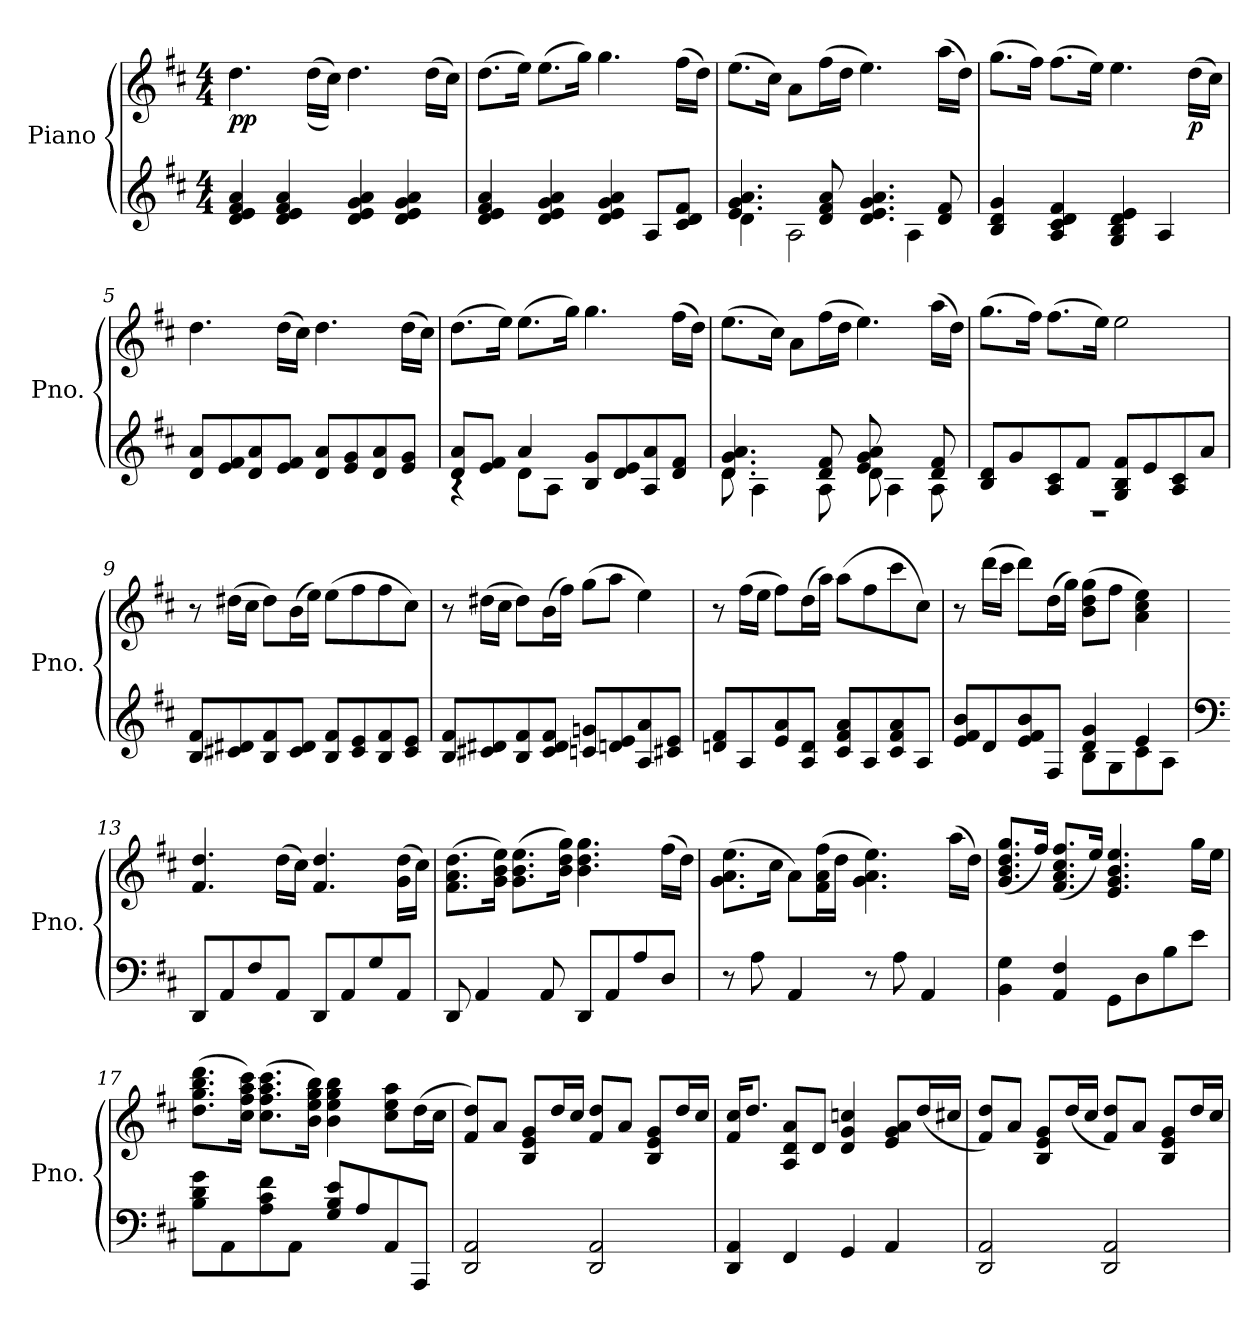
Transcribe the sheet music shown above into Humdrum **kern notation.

**kern	**kern	**dynam
*part1	*part1	*part1
*staff2	*staff1	*staff1/2
*I"Piano	*	*
*I'Pno.	*	*
*clefG2	*clefG2	*
*k[f#c#]	*k[f#c#]	*
*M4/4	*M4/4	*
*MM55	*MM55	*
=1	=1	=1
!	!	!LO:DY:b
4d/ 4e/ 4f#/ 4a/	4.dd\	pp
4d/ 4e/ 4f#/ 4a/	.	.
.	((16dd\LL	.
.	16cc#\JJ))	.
4d/ 4e/ 4g/ 4a/	4.dd\	.
4d/ 4e/ 4g/ 4a/	.	.
.	(16dd\LL	.
.	16cc#\JJ)	.
=2	=2	=2
4d/ 4e/ 4f#/ 4a/	(8.dd\L	.
.	16ee\Jk)	.
4d/ 4e/ 4g/ 4a/	(8.ee\L	.
.	16gg\Jk)	.
4d/ 4e/ 4g/ 4a/	4.gg\	.
8A/L	.	.
8c#/ 8d/ 8f#/J	(16ff#\LL	.
.	16dd\JJ)	.
=3	=3	=3
*^	*	*
4.e/ 4.g/ 4.a/	4d\	(8.ee\L	.
.	.	16cc#\Jk)	.
.	2A\	8a\L	.
8d/ 8f#/ 8a/	.	(16ff#\L	.
.	.	16dd\JJ	.
4.d/ 4.e/ 4.g/ 4.a/	.	4.ee\)	.
.	4A\	.	.
8d/ 8f#/	.	(16aa\LL	.
.	.	16dd\JJ)	.
=4	=4	=4	=4
4B/ 4d/ 4g/	1ryy	(8.gg\L	.
.	.	16ff#\Jk)	.
4A/ 4c#/ 4d/ 4f#/	.	(8.ff#\L	.
.	.	16ee\Jk)	.
4G/ 4B/ 4d/ 4e/	.	4.ee\	.
4A/	.	.	.
!	!	!	!LO:DY:b
.	.	(16dd\LL	p
.	.	16cc#\JJ)	.
*v	*v	*	*
!!LO:LB:g=z
=5	=5	=5
8d/ 8a/L	4.dd\	.
8e/ 8f#/	.	.
8d/ 8a/	.	.
8e/ 8f#/J	(16dd\LL	.
.	16cc#\JJ)	.
8d/ 8a/L	4.dd\	.
8e/ 8g/	.	.
8d/ 8a/	.	.
8e/ 8g/J	(16dd\LL	.
.	16cc#\JJ)	.
=6	=6	=6
*^	*	*
8d/ 8a/L	4rA	(8.dd\L	.
8e/ 8f#/J	.	.	.
.	.	16ee\Jk)	.
4a/	8d\L	(8.ee\L	.
.	8A\J	.	.
.	.	16gg\Jk)	.
8B/ 8g/L	2ryy	4.gg\	.
8d/ 8e/	.	.	.
8A/ 8a/	.	.	.
8d/ 8f#/J	.	(16ff#\LL	.
.	.	16dd\JJ)	.
=7	=7	=7	=7
4.d/ 4.g/ 4.a/	8d\	(8.ee\L	.
.	4A\	.	.
.	.	16cc#\Jk)	.
.	.	8a\L	.
8d/ 8f#/	8A\	(16ff#\L	.
.	.	16dd\JJ	.
8e/ 8g/ 8a/	8d\	4.ee\)	.
4A\	4ryy	.	.
8d/ 8f#/	8A\	(16aa\LL	.
.	.	16dd\JJ)	.
=8	=8	=8	=8
8B/ 8d/L	1r	(8.gg\L	.
8g/	.	.	.
.	.	16ff#\Jk)	.
8A/ 8c#/	.	(8.ff#\L	.
8f#/J	.	.	.
.	.	16ee\Jk)	.
8G/ 8B/ 8f#/L	.	2ee\	.
8e/	.	.	.
8A/ 8c#/	.	.	.
8a/J	.	.	.
*v	*v	*	*
!!LO:LB:g=z
=9	=9	=9
8B/ 8f#/L	8r	.
8c#X/ 8d#X/	(16dd#X\LL	.
.	16cc#\JJ	.
8B/ 8f#/	8dd#\L)	.
8c#/ 8d#/J	(16b\L	.
.	16ee\JJ)	.
8B/ 8f#/L	(8ee\L	.
8c#/ 8e/	8ff#\	.
8B/ 8f#/	8ff#\	.
8c#/ 8e/J	8cc#\J)	.
=10	=10	=10
8B/ 8f#/L	8r	.
8c#X/ 8d#X/	(16dd#X\LL	.
.	16cc#\JJ	.
8B/ 8f#/	8dd#\L)	.
8c#/ 8d#/ 8f#/J	(16b\L	.
.	16ff#\JJ)	.
8cn/ 8gn/L	(8gg\L	.
8dn/ 8e/	8aa\J	.
8A/ 8a/	4ee\)	.
8c#X/ 8e/J	.	.
=11	=11	=11
8dn/ 8f#/L	8r	.
8A/	(16ff#\LL	.
.	16ee\JJ	.
8e/ 8a/	8ff#\L)	.
8A/ 8d/J	(16dd\L	.
.	16aa\JJ)	.
8c#/ 8f#/ 8a/L	(8aa\L	.
8A/	8ff#\	.
8c#/ 8f#/ 8a/	8ccc#\	.
8A/J	8cc#\J)	.
!!LO:LB:g=z
=12	=12	=12
*^	*	*
8e/ 8f#/ 8b/L	2ryy	8r	.
8d/	.	(16ddd\LL	.
.	.	16ccc#\JJ	.
8e/ 8f#/ 8b/	.	8ddd\L)	.
8F#/J	.	(16dd\L	.
.	.	16gg\JJ)	.
4d/ 4g/	8B\L	(8b\ 8dd\ 8gg\L	.
.	8G\	8ff#\J	.
4e/	8c#\	4a\ 4cc#\ 4ee\)	.
.	8A\J	.	.
*v	*v	*	*
=13	=13	=13
*clefF4	*	*
8DD/L	4.f#/ 4.dd/	.
8AA/	.	.
8F#/	.	.
8AA/J	(16dd\LL	.
.	16cc#\JJ)	.
8DD/L	4.f#/ 4.dd/	.
8AA/	.	.
8G/	.	.
8AA/J	(16g\ 16dd\LL	.
.	16cc#\JJ)	.
=14	=14	=14
8DD/	(8.f#\ 8.a\ 8.dd\L	.
4AA/	.	.
.	16g\ 16b\ 16ee\Jk)	.
.	(8.g\ 8.b\ 8.ee\L	.
8AA/	.	.
.	16b\ 16dd\ 16gg\Jk)	.
8DD/L	4.b\ 4.dd\ 4.gg\	.
8AA/	.	.
8A/	.	.
8D/J	(16ff#\LL	.
.	16dd\JJ)	.
=15	=15	=15
8r	(8.g\ 8.a\ 8.ee\L	.
8A\	.	.
.	16cc#\Jk	.
4AA/	8a\L)	.
.	(16f#\ 16a\ 16ff#\L	.
.	16dd\JJ	.
8r	4.g\ 4.a\ 4.ee\)	.
8A\	.	.
4AA/	.	.
.	(16aa\LL	.
.	16dd\JJ)	.
!!LO:LB:g=z
=16	=16	=16
4BB\ 4G\	(>8.g/ 8.b/ 8.dd/ 8.gg/L	.
.	16ff#/Jk)	.
4AA/ 4F#/	(>8.f#/ 8.a/ 8.cc#/ 8.ff#/L	.
.	16ee/Jk)	.
8GG\L	4.e/ 4.g/ 4.b/ 4.ee/	.
8D\	.	.
8B\	.	.
8e\J	16gg\LL	.
.	16ee\JJ	.
=17	=17	=17
8B\ 8d\ 8g\L	(8.dd\ 8.gg\ 8.bb\ 8.ddd\L	.
8AA\	.	.
.	16cc#\ 16ff#\ 16aa\ 16ccc#\Jk)	.
8A\ 8c#\ 8f#\	(8.cc#\ 8.ff#\ 8.aa\ 8.ccc#\L	.
8AA\J	.	.
.	16b\ 16ee\ 16gg\ 16bb\Jk)	.
8G/ 8B/ 8e/L	4b\ 4ee\ 4gg\ 4bb\	.
8A/	.	.
8AA/	8cc#\ 8ee\ 8aa\L	.
8AAA/J	(16dd\L	.
.	16cc#\JJ	.
=18	=18	=18
2DD/ 2AA/	8f#/ 8dd/L)	.
.	8a/J	.
.	8B/ 8e/ 8g/L	.
.	16dd/L	.
.	16cc#/JJ	.
2DD/ 2AA/	8f#/ 8dd/L	.
.	8a/J	.
.	8B/ 8e/ 8g/L	.
.	16dd/L	.
.	16cc#/JJ	.
=19	=19	=19
4DD/ 4AA/	16f#/ 16cc#/KL	.
.	8.dd/J	.
4FF#/	8A/ 8d/ 8a/L	.
.	8d/J	.
4GG/	4d/ 4g/ 4ccn/	.
4AA/	8e/ 8g/ 8a/L	.
.	(>16dd/L	.
.	16cc#X/JJ	.
!!LO:PB:g=z
=20	=20	=20
2DD/ 2AA/	8f#/ 8dd/L)	.
.	8a/J	.
.	8B/ 8e/ 8g/L	.
.	(>16dd/L	.
.	16cc#/JJ	.
2DD/ 2AA/	8f#/ 8dd/L)	.
.	8a/J	.
.	8B/ 8e/ 8g/L	.
.	16dd/L	.
.	16cc#/JJ	.
=	=	=
*-	*-	*-
